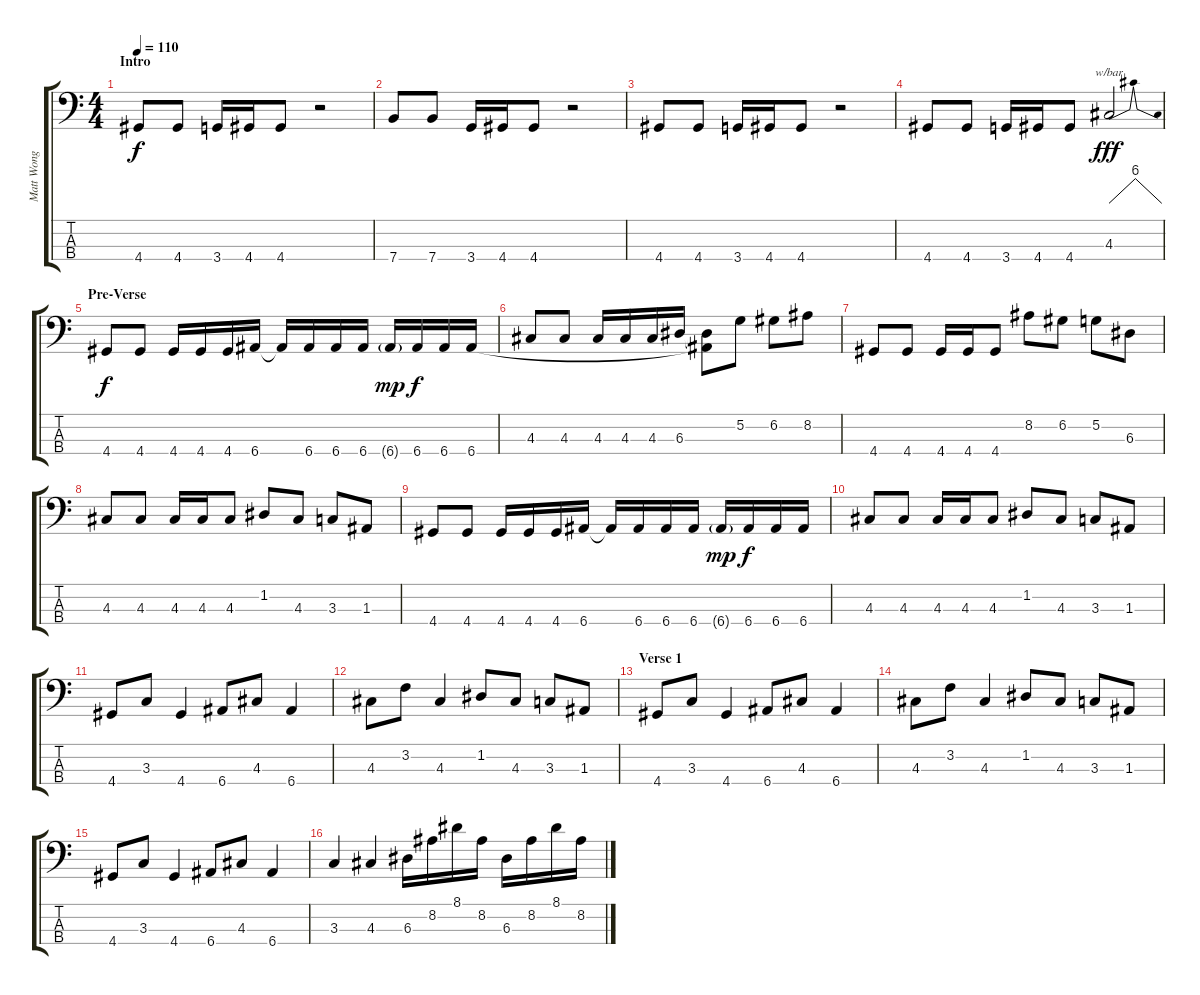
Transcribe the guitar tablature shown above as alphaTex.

\track ("Matt Wong" "Matt Wong") {instrument electricbasspick}
\staff {score tabs}
\tuning (G2 D2 A1 E1) {hide}
\ts (4 4)
\section ("" "Intro")
\tempo 110
\clef f4
\ks c
4.4.8{dy f instrument electricbasspick} 4.4.8 3.4.16 4.4.16 4.4.8 r.2 |
7.4.8 7.4.8 3.4.16 4.4.16 4.4.8 r.2 |
4.4.8 4.4.8 3.4.16 4.4.16 4.4.8 r.2 |
4.4.8 4.4.8 3.4.16 4.4.16 4.4.8 4.3.2{tbe (dip default 0 0 30 24 60 0) dy fff} |
\section ("" "Pre-Verse")
4.4.8{dy f} 4.4.8 4.4.16 4.4.16 4.4.16 6.4.16 6.4{t}.16 6.4.16 6.4.16 6.4.16 6.4{g}.16{dy mp} 6.4.16{dy f} 6.4.16 6.4.16 |
4.3.8 4.3.8 4.3.16 4.3.16 4.3.16 6.3.16 (6.3{t} 6.4{t}).8 5.2.8 6.2.8 8.2.8 |
4.4.8 4.4.8 4.4.16 4.4.16 4.4.8 8.2.8 6.2.8 5.2.8 6.3.8 |
4.3.8 4.3.8 4.3.16 4.3.16 4.3.8 1.2.8 4.3.8 3.3.8 1.3.8 |
4.4.8 4.4.8 4.4.16 4.4.16 4.4.16 6.4.16 6.4{t}.16 6.4.16 6.4.16 6.4.16 6.4{g}.16{dy mp} 6.4.16{dy f} 6.4.16 6.4.16 |
4.3.8 4.3.8 4.3.16 4.3.16 4.3.8 1.2.8 4.3.8 3.3.8 1.3.8 |
4.4.8 3.3.8 4.4.4 6.4.8 4.3.8 6.4.4 |
4.3.8 3.2.8 4.3.4 1.2.8 4.3.8 3.3.8 1.3.8 |
\section ("" "Verse 1")
4.4.8 3.3.8 4.4.4 6.4.8 4.3.8 6.4.4 |
4.3.8 3.2.8 4.3.4 1.2.8 4.3.8 3.3.8 1.3.8 |
4.4.8 3.3.8 4.4.4 6.4.8 4.3.8 6.4.4 |
3.3.4 4.3.4 6.3.16 8.2.16 8.1.16 8.2.16 6.3.16 8.2.16 8.1.16 8.2.16
